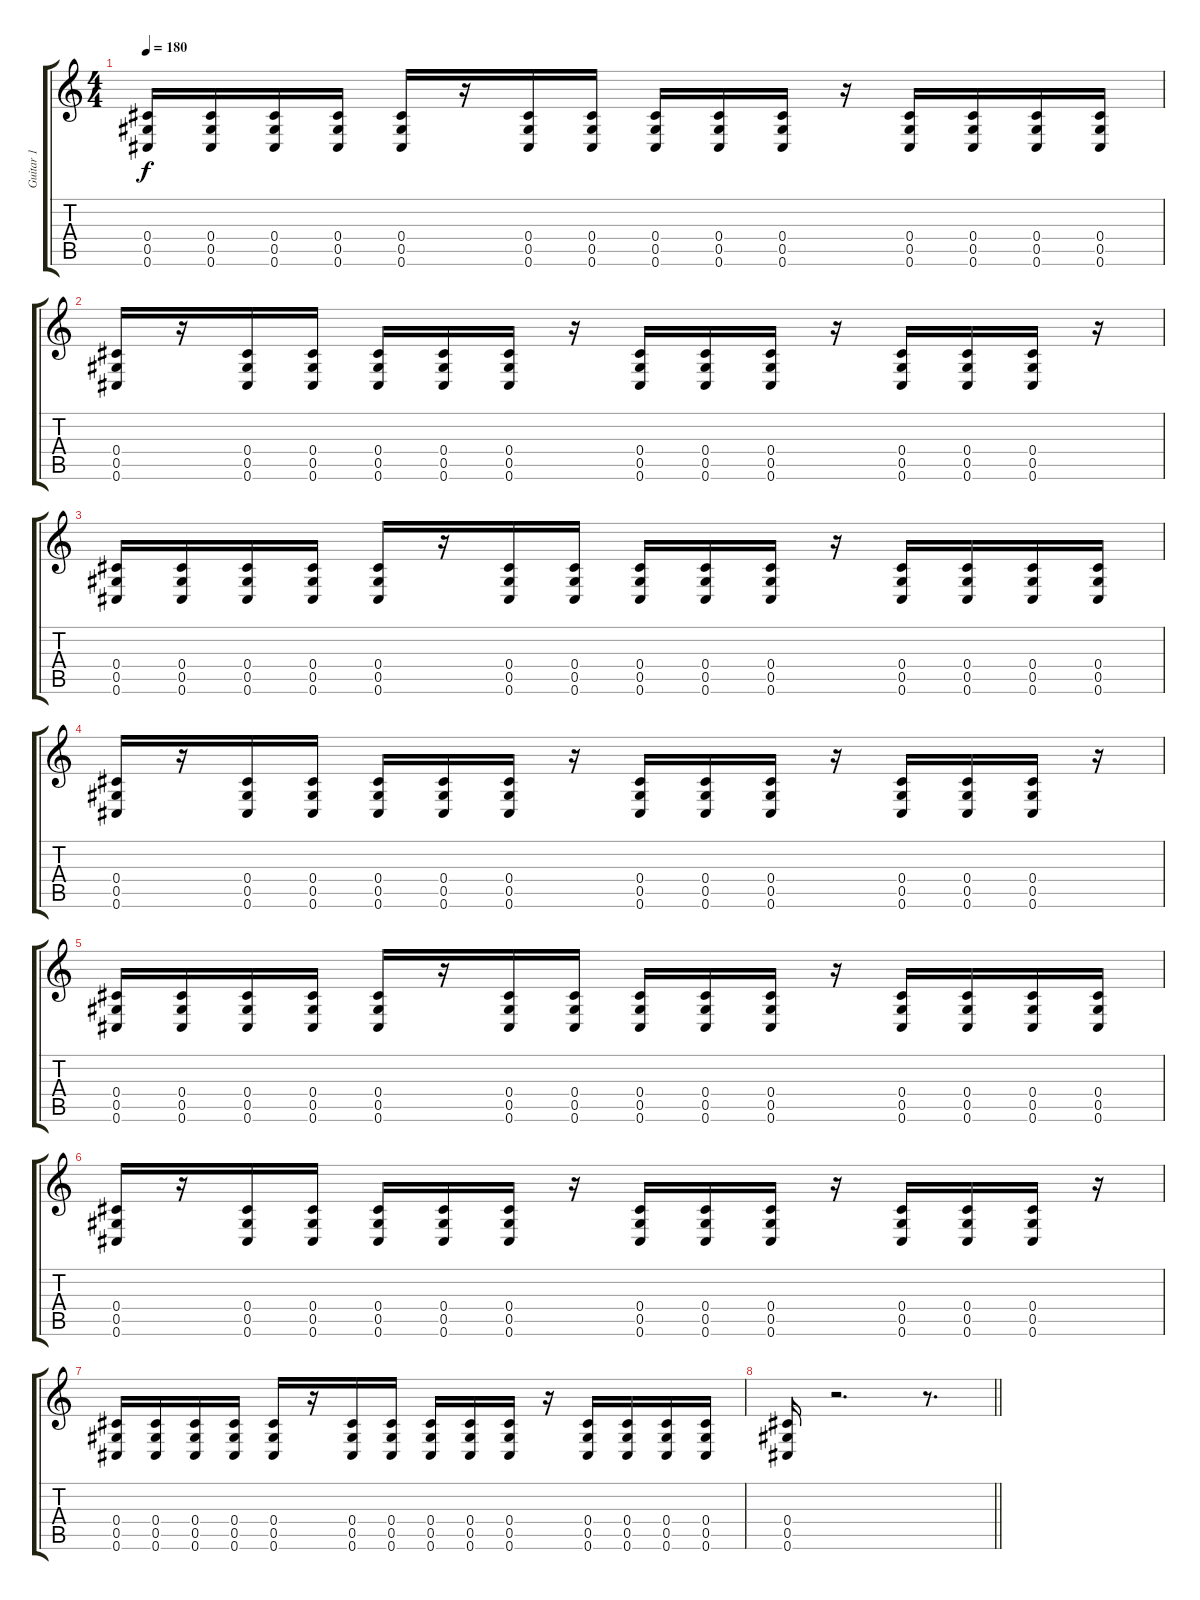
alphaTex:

\track ("Guitar 1" "Guitar 1") {instrument distortionguitar}
\staff {score tabs}
\tuning (E4 Bb3 Gb3 Db3 Ab2 Db2) {hide}
\ts (4 4)
\tempo 180
\clef g2
\ks c
(0.4 0.5 0.6).16{dy f} (0.4 0.5 0.6).16 (0.4 0.5 0.6).16 (0.4 0.5 0.6).16 (0.4 0.5 0.6).16 r.16 (0.4 0.5 0.6).16 (0.4 0.5 0.6).16 (0.4 0.5 0.6).16 (0.4 0.5 0.6).16 (0.4 0.5 0.6).16 r.16 (0.4 0.5 0.6).16 (0.4 0.5 0.6).16 (0.4 0.5 0.6).16 (0.4 0.5 0.6).16 |
(0.4 0.5 0.6).16 r.16 (0.4 0.5 0.6).16 (0.4 0.5 0.6).16 (0.4 0.5 0.6).16 (0.4 0.5 0.6).16 (0.4 0.5 0.6).16 r.16 (0.4 0.5 0.6).16 (0.4 0.5 0.6).16 (0.4 0.5 0.6).16 r.16 (0.4 0.5 0.6).16 (0.4 0.5 0.6).16 (0.4 0.5 0.6).16 r.16 |
(0.4 0.5 0.6).16 (0.4 0.5 0.6).16 (0.4 0.5 0.6).16 (0.4 0.5 0.6).16 (0.4 0.5 0.6).16 r.16 (0.4 0.5 0.6).16 (0.4 0.5 0.6).16 (0.4 0.5 0.6).16 (0.4 0.5 0.6).16 (0.4 0.5 0.6).16 r.16 (0.4 0.5 0.6).16 (0.4 0.5 0.6).16 (0.4 0.5 0.6).16 (0.4 0.5 0.6).16 |
(0.4 0.5 0.6).16 r.16 (0.4 0.5 0.6).16 (0.4 0.5 0.6).16 (0.4 0.5 0.6).16 (0.4 0.5 0.6).16 (0.4 0.5 0.6).16 r.16 (0.4 0.5 0.6).16 (0.4 0.5 0.6).16 (0.4 0.5 0.6).16 r.16 (0.4 0.5 0.6).16 (0.4 0.5 0.6).16 (0.4 0.5 0.6).16 r.16 |
(0.4 0.5 0.6).16 (0.4 0.5 0.6).16 (0.4 0.5 0.6).16 (0.4 0.5 0.6).16 (0.4 0.5 0.6).16 r.16 (0.4 0.5 0.6).16 (0.4 0.5 0.6).16 (0.4 0.5 0.6).16 (0.4 0.5 0.6).16 (0.4 0.5 0.6).16 r.16 (0.4 0.5 0.6).16 (0.4 0.5 0.6).16 (0.4 0.5 0.6).16 (0.4 0.5 0.6).16 |
(0.4 0.5 0.6).16 r.16 (0.4 0.5 0.6).16 (0.4 0.5 0.6).16 (0.4 0.5 0.6).16 (0.4 0.5 0.6).16 (0.4 0.5 0.6).16 r.16 (0.4 0.5 0.6).16 (0.4 0.5 0.6).16 (0.4 0.5 0.6).16 r.16 (0.4 0.5 0.6).16 (0.4 0.5 0.6).16 (0.4 0.5 0.6).16 r.16 |
(0.4 0.5 0.6).16 (0.4 0.5 0.6).16 (0.4 0.5 0.6).16 (0.4 0.5 0.6).16 (0.4 0.5 0.6).16 r.16 (0.4 0.5 0.6).16 (0.4 0.5 0.6).16 (0.4 0.5 0.6).16 (0.4 0.5 0.6).16 (0.4 0.5 0.6).16 r.16 (0.4 0.5 0.6).16 (0.4 0.5 0.6).16 (0.4 0.5 0.6).16 (0.4 0.5 0.6).16 |
\barLineRight lightlight
(0.4 0.5 0.6).16 r.2{d} r.8{d}
